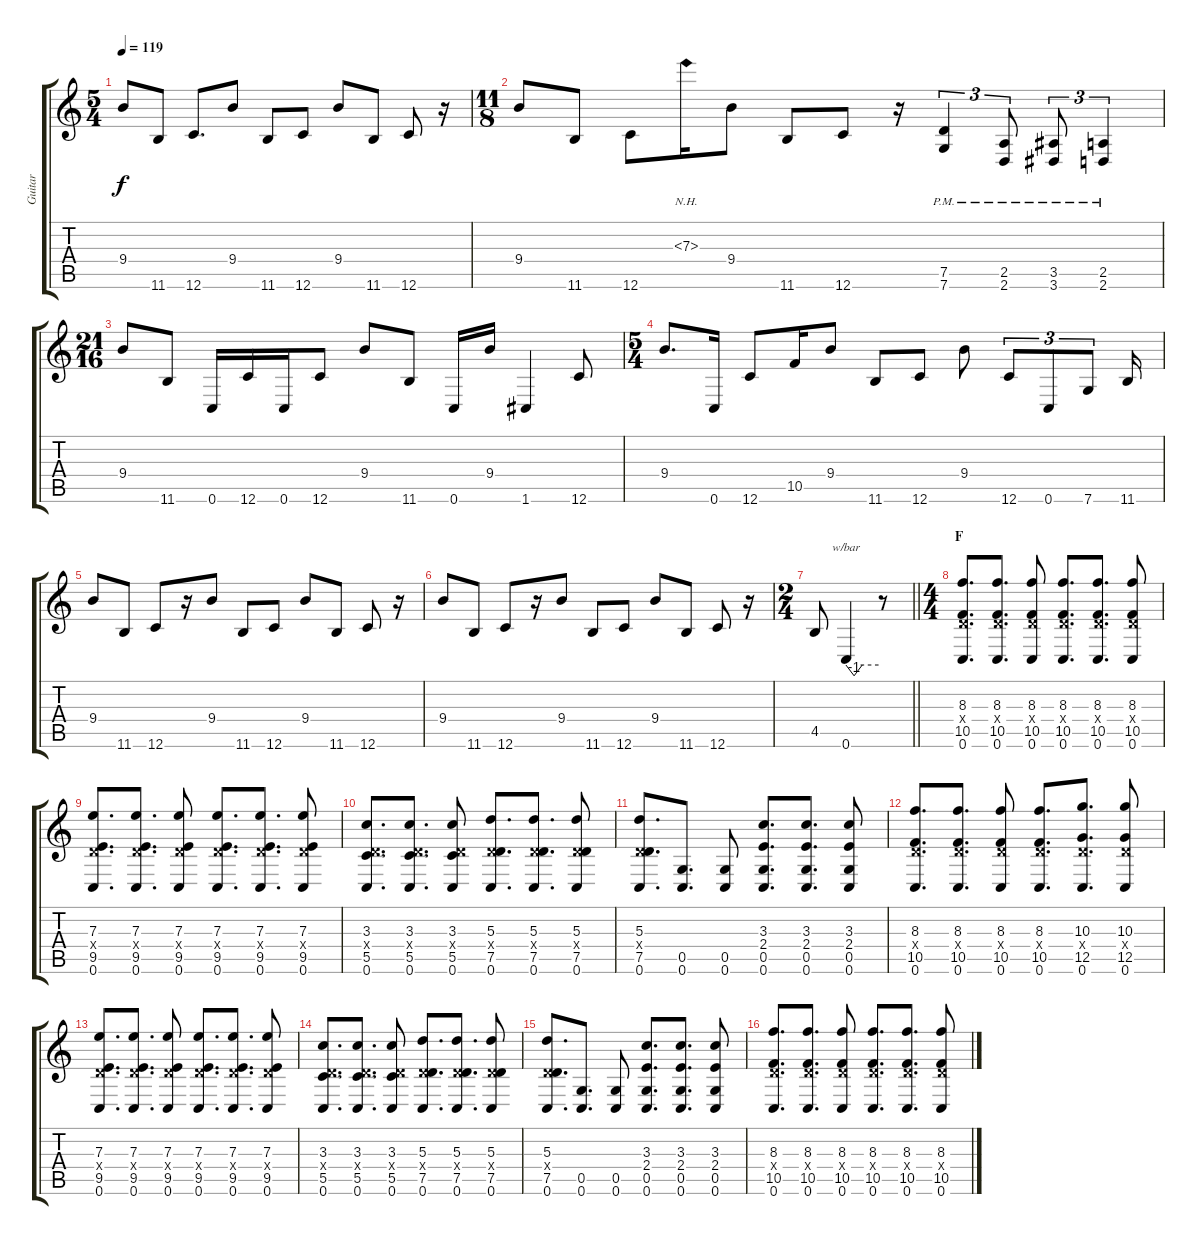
\track ("Guitar" "Guitar") {instrument electricguitarclean}
\staff {score tabs}
\tuning (G4 E4 A3 D3 G2 C2) {hide}
\ts (5 4)
\tempo 119
\clef g2
\ks c
9.4.8{dy f} 11.6.8 12.6.8{d} 9.4.8 11.6.8 12.6.8 9.4.8 11.6.8 12.6.8 r.16 |
\ts (11 8)
9.4.8 11.6.8 12.6.8 7.3{nh}.16 9.4.8 11.6.8 12.6.8 r.16 (7.5{pm} 7.6{pm}).4{tu (3 2)} (2.5{pm} 2.6{pm}).8{tu (3 2)} (3.5{pm} 3.6{pm}).8{tu (3 2)} (2.5{pm} 2.6{pm}).4{tu (3 2)} |
\ts (21 16)
9.4.8 11.6.8 0.6.16 12.6.16 0.6.16 12.6.8 9.4.8 11.6.8 0.6.16 9.4.16 1.6.4 12.6.8 |
\ts (5 4)
9.4.8{d} 0.6.16 12.6.8 10.5.16 9.4.8 11.6.8 12.6.8 9.4.8 12.6.8{tu (3 2)} 0.6.8{tu (3 2)} 7.6.8{tu (3 2)} 11.6.16 |
9.4.8 11.6.8 12.6.8 r.16 9.4.8 11.6.8 12.6.8 9.4.8 11.6.8 12.6.8 r.16 |
9.4.8 11.6.8 12.6.8 r.16 9.4.8 11.6.8 12.6.8 9.4.8 11.6.8 12.6.8 r.16 |
\ts (2 4)
\barLineRight lightlight
4.5.8 0.6.4{tbe (custom default 0 0 15 -4 30 0 60 0)} r.8 |
\ts (4 4)
\section ("" "F")
(8.3 0.4{x} 10.5 0.6).8{d} (8.3 0.4{x} 10.5 0.6).8{d} (8.3 0.4{x} 10.5 0.6).8 (8.3 0.4{x} 10.5 0.6).8{d} (8.3 0.4{x} 10.5 0.6).8{d} (8.3 0.4{x} 10.5 0.6).8 |
(7.3 0.4{x} 9.5 0.6).8{d} (7.3 0.4{x} 9.5 0.6).8{d} (7.3 0.4{x} 9.5 0.6).8 (7.3 0.4{x} 9.5 0.6).8{d} (7.3 0.4{x} 9.5 0.6).8{d} (7.3 0.4{x} 9.5 0.6).8 |
(3.3 0.4{x} 5.5 0.6).8{d} (3.3 0.4{x} 5.5 0.6).8{d} (3.3 0.4{x} 5.5 0.6).8 (5.3 0.4{x} 7.5 0.6).8{d} (5.3 0.4{x} 7.5 0.6).8{d} (5.3 0.4{x} 7.5 0.6).8 |
(5.3 0.4{x} 7.5 0.6).8{d} (0.5 0.6).8{d} (0.5 0.6).8 (3.3 2.4 0.5 0.6).8{d} (3.3 2.4 0.5 0.6).8{d} (3.3 2.4 0.5 0.6).8 |
(8.3 0.4{x} 10.5 0.6).8{d} (8.3 0.4{x} 10.5 0.6).8{d} (8.3 0.4{x} 10.5 0.6).8 (8.3 0.4{x} 10.5 0.6).8{d} (10.3 0.4{x} 12.5 0.6).8{d} (10.3 0.4{x} 12.5 0.6).8 |
(7.3 0.4{x} 9.5 0.6).8{d} (7.3 0.4{x} 9.5 0.6).8{d} (7.3 0.4{x} 9.5 0.6).8 (7.3 0.4{x} 9.5 0.6).8{d} (7.3 0.4{x} 9.5 0.6).8{d} (7.3 0.4{x} 9.5 0.6).8 |
(3.3 0.4{x} 5.5 0.6).8{d} (3.3 0.4{x} 5.5 0.6).8{d} (3.3 0.4{x} 5.5 0.6).8 (5.3 0.4{x} 7.5 0.6).8{d} (5.3 0.4{x} 7.5 0.6).8{d} (5.3 0.4{x} 7.5 0.6).8 |
(5.3 0.4{x} 7.5 0.6).8{d} (0.5 0.6).8{d} (0.5 0.6).8 (3.3 2.4 0.5 0.6).8{d} (3.3 2.4 0.5 0.6).8{d} (3.3 2.4 0.5 0.6).8 |
(8.3 0.4{x} 10.5 0.6).8{d} (8.3 0.4{x} 10.5 0.6).8{d} (8.3 0.4{x} 10.5 0.6).8 (8.3 0.4{x} 10.5 0.6).8{d} (8.3 0.4{x} 10.5 0.6).8{d} (8.3 0.4{x} 10.5 0.6).8
